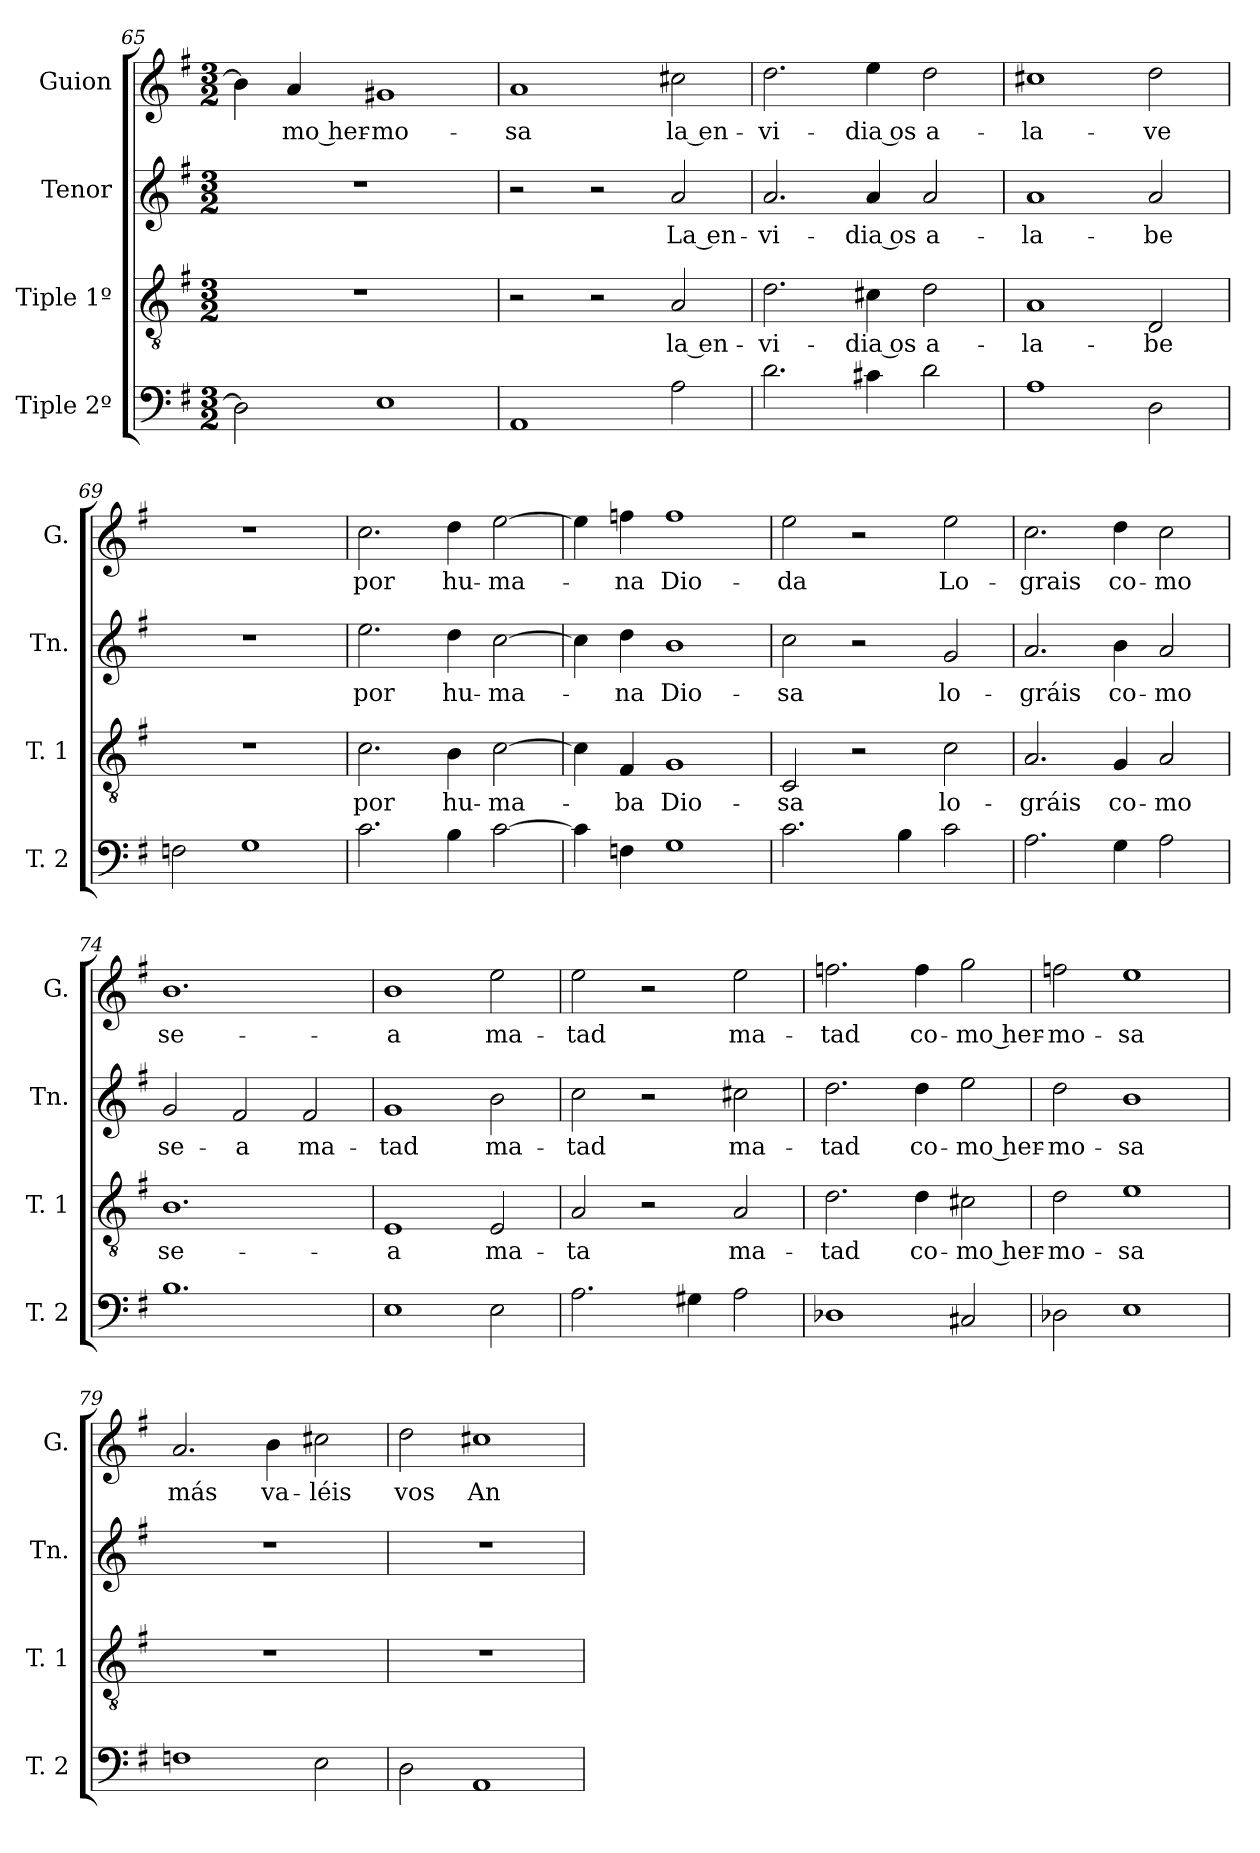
**kern	**kern	**text	**kern	**text	**kern	**text
*part4	*part3	*part3	*part2	*part2	*part1	*part1
*staff4	*staff3	*staff3	*staff2	*staff2	*staff1	*staff1
*I"Tiple 2º	*I"Tiple 1º	*	*I"Tenor	*	*I"Guion	*
*I'T. 2	*I'T. 1	*	*I'Tn.	*	*I'G.	*
*clefF4	*clefGv2	*	*clefG2	*	*clefG2	*
*k[f#]	*k[f#]	*	*k[f#]	*	*k[f#]	*
*M3/2	*M3/2	*	*M3/2	*	*M3/2	*
=65	=65	=65	=65	=65	=65	=65
2D]	1.r	.	1.r	.	4b]	.
.	.	.	.	.	4a	-mo her-
1E	.	.	.	.	1g#X	-mo-
=66	=66	=66	=66	=66	=66	=66
1AA	2r	.	2r	.	1a	-sa
.	2r	.	2r	.	.	.
2A	2A	la en-	2a	La en-	2cc#X	la en-
=67	=67	=67	=67	=67	=67	=67
2.d	2.d	-vi-	2.a	-vi-	2.dd	-vi-
4c#X	4c#X	-dia os	4a	-dia os	4ee	-dia os
2d	2d	a-	2a	a-	2dd	a-
=68	=68	=68	=68	=68	=68	=68
1A	1A	-la-	1a	-la-	1cc#X	-la-
2D	2D	-be	2a	-be	2dd	-ve
=69	=69	=69	=69	=69	=69	=69
2Fn	1.r	.	1.r	.	1.r	.
1G	.	.	.	.	.	.
=70	=70	=70	=70	=70	=70	=70
2.c	2.c	por	2.ee	por	2.cc	por
4B	4B	hu-	4dd	hu-	4dd	hu-
[2c	[2c	-ma-	[2cc	-ma-	[2ee	-ma-
=71	=71	=71	=71	=71	=71	=71
4c]	4c]	.	4cc]	.	4ee]	.
4Fn	4F#	-ba	4dd	-na	4ffn	-na
1G	1G	Dio-	1b	Dio-	1ff	Dio-
=72	=72	=72	=72	=72	=72	=72
2.c	2C	-sa	2cc	-sa	2ee	-da
.	2r	.	2r	.	2r	.
4B	.	.	.	.	.	.
2c	2c	lo-	2g	lo-	2ee	Lo-
=73	=73	=73	=73	=73	=73	=73
2.A	2.A	-gráis	2.a	-gráis	2.cc	-grais
4G	4G	co-	4b	co-	4dd	co-
2A	2A	-mo	2a	-mo	2cc	-mo
=74	=74	=74	=74	=74	=74	=74
1.B	1.B	se-	2g	se-	1.b	se-
.	.	.	2f#	-a	.	.
.	.	.	2f#	ma-	.	.
=75	=75	=75	=75	=75	=75	=75
1E	1E	-a	1g	-tad	1b	-a
2E	2E	ma-	2b	ma-	2ee	ma-
=76	=76	=76	=76	=76	=76	=76
2.A	2A	-ta	2cc	-tad	2ee	-tad
.	2r	.	2r	.	2r	.
4G#X	.	.	.	.	.	.
2A	2A	ma-	2cc#X	ma-	2ee	ma-
=77	=77	=77	=77	=77	=77	=77
1D-X	2.d	-tad	2.dd	-tad	2.ffn	-tad
.	4d	co-	4dd	co-	4ff	co-
2C#X	2c#X	-mo her-	2ee	-mo her-	2gg	-mo her-
=78	=78	=78	=78	=78	=78	=78
2D-X	2d	-mo-	2dd	-mo-	2ffn	-mo-
1E	1e	-sa	1b	-sa	1ee	-sa
=79	=79	=79	=79	=79	=79	=79
1Fn	1.r	.	1.r	.	2.a	más
.	.	.	.	.	4b	va-
2E	.	.	.	.	2cc#X	-léis
=80	=80	=80	=80	=80	=80	=80
2D	1.r	.	1.r	.	2dd	vos
1AA	.	.	.	.	1cc#X	An-
=	=	=	=	=	=	=
*-	*-	*-	*-	*-	*-	*-
